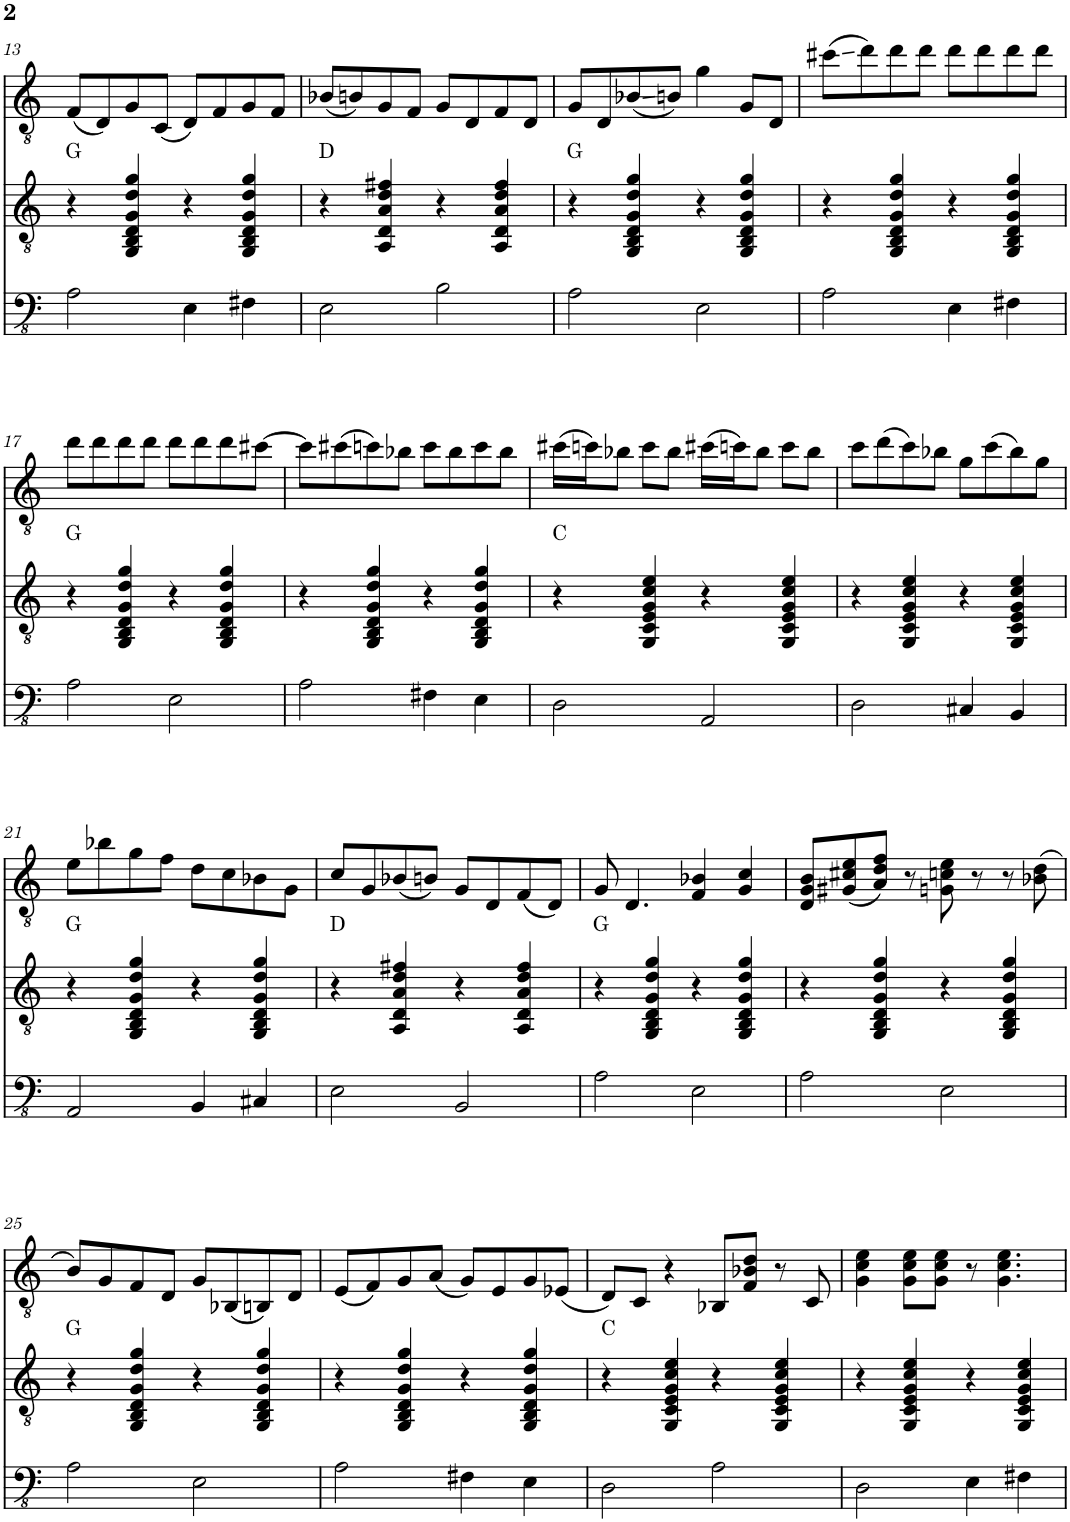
**kern	**kern	**kern	**text
*part3	*part2	*part1	*part1
*staff3	*staff2	*staff1	*staff1
*I"Bass	*I"Guitar 2	*I"Guitar	*
!!LO:PB:g=z
*clefFv4	*clefGv2	*clefGv2	*
*k[]	*k[]	*k[]	*
*M4/4	*M4/4	*M4/4	*
=13	=13	=13	=13
!	!	!	!LO:LY:b
2AA\	4r	(8F/L	G
.	.	8D/)	.
.	4GG/ 4BB/ 4D/ 4G/ 4d/ 4g/	8G/	.
.	.	(8C/J	.
4EE\	4r	8D/L)	.
.	.	8F/	.
4FF#X\	4GG/ 4BB/ 4D/ 4G/ 4d/ 4g/	8G/	.
.	.	8F/J	.
=14	=14	=14	=14
!	!	!	!LO:LY:b
2EE\	4r	(8B-X/L	D
.	.	8Bn/)	.
.	4AA/ 4D/ 4A/ 4d/ 4f#X/	8G/	.
.	.	8F/J	.
2BB\	4r	8G/L	.
.	.	8D/	.
.	4AA/ 4D/ 4A/ 4d/ 4f#/	8F/	.
.	.	8D/J	.
=15	=15	=15	=15
!	!	!	!LO:LY:b
2AA\	4r	8G/L	G
.	.	8D/	.
.	4GG/ 4BB/ 4D/ 4G/ 4d/ 4g/	(8B-X/	.
.	.	8Bn/J)	.
2EE\	4r	4g\	.
.	4GG/ 4BB/ 4D/ 4G/ 4d/ 4g/	8G/L	.
.	.	8D/J	.
=16	=16	=16	=16
2AA\	4r	(8cc#X\L	.
.	.	8dd\)	.
.	4GG/ 4BB/ 4D/ 4G/ 4d/ 4g/	8dd\	.
.	.	8dd\J	.
4EE\	4r	8dd\L	.
.	.	8dd\	.
4FF#X\	4GG/ 4BB/ 4D/ 4G/ 4d/ 4g/	8dd\	.
.	.	8dd\J	.
!!LO:LB:g=z
=17	=17	=17	=17
!	!	!	!LO:LY:b
2AA\	4r	8dd\L	G
.	.	8dd\	.
.	4GG/ 4BB/ 4D/ 4G/ 4d/ 4g/	8dd\	.
.	.	8dd\J	.
2EE\	4r	8dd\L	.
.	.	8dd\	.
.	4GG/ 4BB/ 4D/ 4G/ 4d/ 4g/	8dd\	.
.	.	[8cc#X\J	.
=18	=18	=18	=18
2AA\	4r	8cc#\L]	.
.	.	(8cc#X\	.
.	4GG/ 4BB/ 4D/ 4G/ 4d/ 4g/	8ccn\)	.
.	.	8b-X\J	.
4FF#X\	4r	8cc\L	.
.	.	8b-\	.
4EE\	4GG/ 4BB/ 4D/ 4G/ 4d/ 4g/	8cc\	.
.	.	8b-\J	.
=19	=19	=19	=19
!	!	!	!LO:LY:b
2DD\	4r	(16cc#X\LL	C
.	.	16ccn\J)	.
.	.	8b-X\J	.
.	4GG/ 4C/ 4E/ 4G/ 4c/ 4e/	8cc\L	.
.	.	8b-\J	.
2AAA/	4r	(16cc#X\LL	.
.	.	16ccn\J)	.
.	.	8b-\J	.
.	4GG/ 4C/ 4E/ 4G/ 4c/ 4e/	8cc\L	.
.	.	8b-\J	.
=20	=20	=20	=20
2DD\	4r	8cc\L	.
.	.	(8dd\	.
.	4GG/ 4C/ 4E/ 4G/ 4c/ 4e/	8cc\)	.
.	.	8b-X\J	.
4CC#X/	4r	8g\L	.
.	.	(8cc\	.
4BBB/	4GG/ 4C/ 4E/ 4G/ 4c/ 4e/	8b-\)	.
.	.	8g\J	.
!!LO:LB:g=z
=21	=21	=21	=21
!	!	!	!LO:LY:b
2AAA/	4r	8e\L	G
.	.	8b-X\	.
.	4GG/ 4BB/ 4D/ 4G/ 4d/ 4g/	8g\	.
.	.	8f\J	.
4BBB/	4r	8d\L	.
.	.	8c\	.
4CC#X/	4GG/ 4BB/ 4D/ 4G/ 4d/ 4g/	8B-X\	.
.	.	8G\J	.
=22	=22	=22	=22
!	!	!	!LO:LY:b
2EE\	4r	8c/L	D
.	.	8G/	.
.	4AA/ 4D/ 4A/ 4d/ 4f#X/	(8B-X/	.
.	.	8Bn/J)	.
2BBB/	4r	8G/L	.
.	.	8D/	.
.	4AA/ 4D/ 4A/ 4d/ 4f#/	(8F/	.
.	.	8D/J)	.
=23	=23	=23	=23
!	!	!	!LO:LY:b
2AA\	4r	8G/	G
.	.	4.D/	.
.	4GG/ 4BB/ 4D/ 4G/ 4d/ 4g/	.	.
2EE\	4r	4F/ 4B-X/	.
.	4GG/ 4BB/ 4D/ 4G/ 4d/ 4g/	4G/ 4c/	.
=24	=24	=24	=24
2AA\	4r	8D/ 8G/ 8B/L	.
.	.	(8G#X/ 8c#X/ 8e/	.
.	4GG/ 4BB/ 4D/ 4G/ 4d/ 4g/	8A/ 8d/ 8f/J)	.
.	.	8r	.
2EE\	4r	8Gn\ 8cn\ 8e\	.
.	.	8r	.
.	4GG/ 4BB/ 4D/ 4G/ 4d/ 4g/	8r	.
.	.	(8B-X\ 8d\	.
!!LO:LB:g=z
=25	=25	=25	=25
!	!	!	!LO:LY:b
2AA\	4r	8B/L)	G
.	.	8G/	.
.	4GG/ 4BB/ 4D/ 4G/ 4d/ 4g/	8F/	.
.	.	8D/J	.
2EE\	4r	8G/L	.
.	.	(8BB-X/	.
.	4GG/ 4BB/ 4D/ 4G/ 4d/ 4g/	8BBn/)	.
.	.	8D/J	.
=26	=26	=26	=26
2AA\	4r	(8E/L	.
.	.	8F/)	.
.	4GG/ 4BB/ 4D/ 4G/ 4d/ 4g/	8G/	.
.	.	(8A/J	.
4FF#X\	4r	8G/L)	.
.	.	8E/	.
4EE\	4GG/ 4BB/ 4D/ 4G/ 4d/ 4g/	8G/	.
.	.	(8E-X/J	.
=27	=27	=27	=27
!	!	!	!LO:LY:b
2DD\	4r	8D/L)	C
.	.	8C/J	.
.	4GG/ 4C/ 4E/ 4G/ 4c/ 4e/	4r	.
2AA\	4r	8BB-X/L	.
.	.	8F/ 8B-X/ 8d/J	.
.	4GG/ 4C/ 4E/ 4G/ 4c/ 4e/	8r	.
.	.	8C/	.
=28	=28	=28	=28
2DD\	4r	4G\ 4c\ 4e\	.
.	4GG/ 4C/ 4E/ 4G/ 4c/ 4e/	8G\ 8c\ 8e\L	.
.	.	8G\ 8c\ 8e\J	.
4EE\	4r	8r	.
.	.	4.G\ 4.c\ 4.e\	.
4FF#X\	4GG/ 4C/ 4E/ 4G/ 4c/ 4e/	.	.
=	=	=	=
*-	*-	*-	*-
